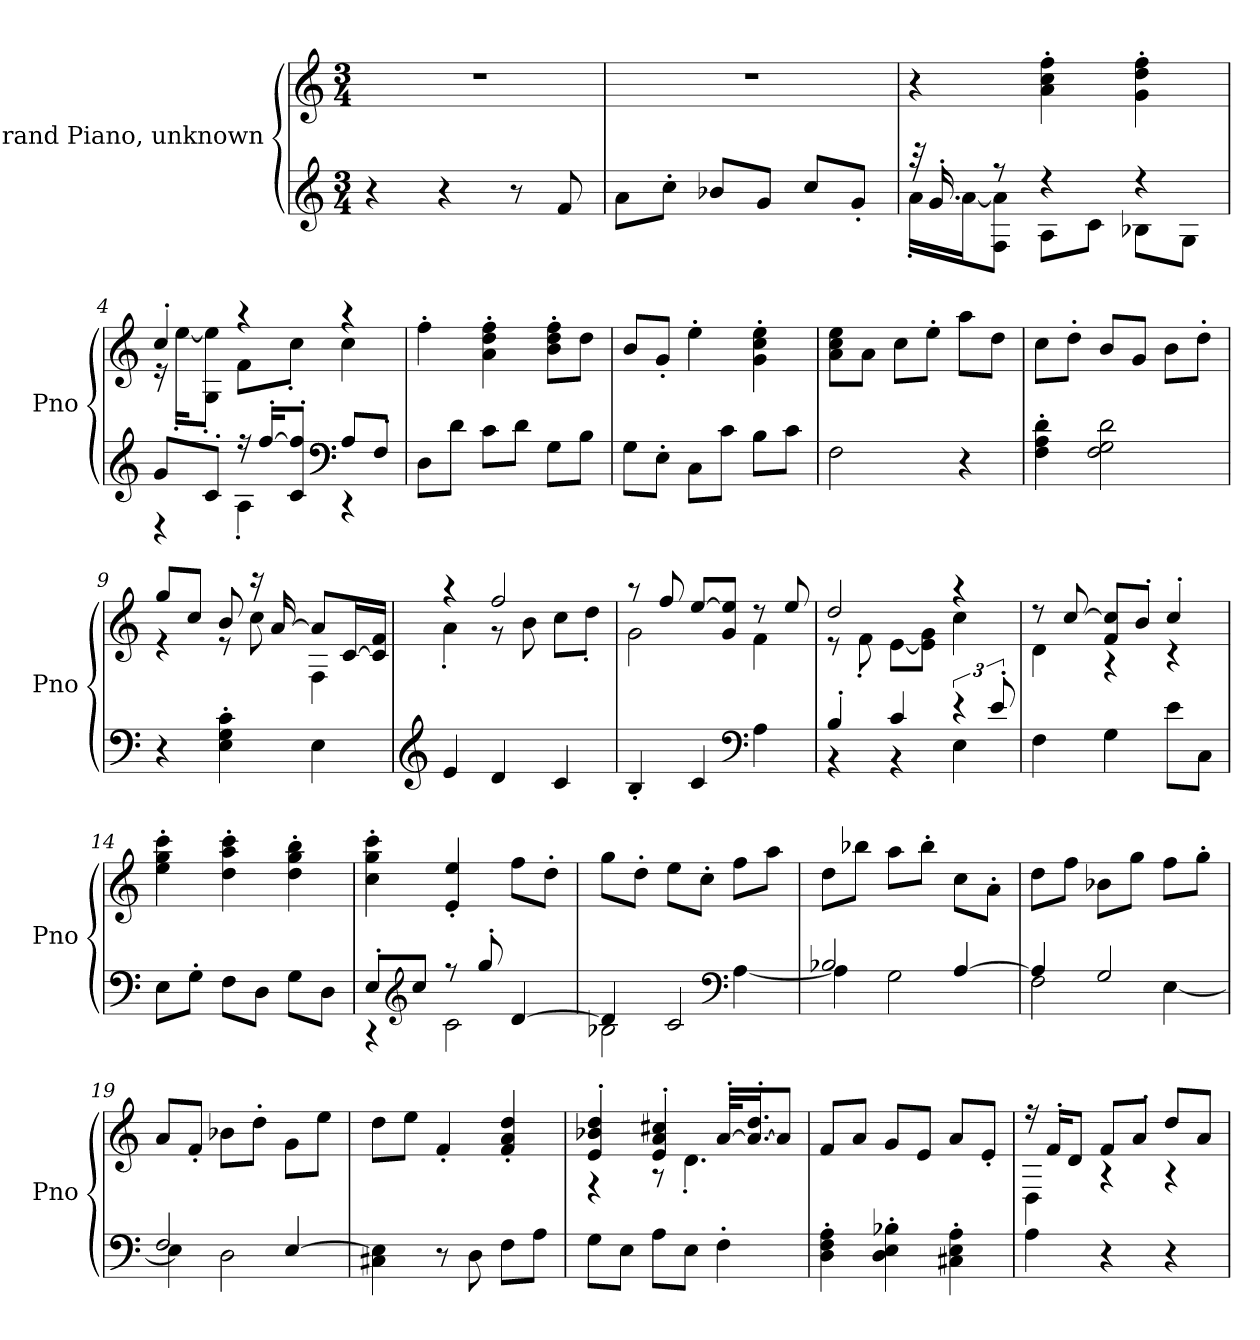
**kern	**kern
*part1	*part1
*staff2	*staff1
*I"Grand Piano, unknown	*
*I'Pno	*
*clefG2	*clefG2
*k[]	*k[]
*M3/4	*M3/4
*MM158	*MM158
=1	=1
4r	2.r
4r	.
8r	.
8f/	.
=2	=2
8a\L	2.r
8cc'\J	.
8b-X/L	.
8g/J	.
8cc/L	.
8g'/J	.
=3	=3
*^	*
32r	16a'\LL	4r
16.g'/	.	.
.	[16a\J	.
8r	8F\ 8a\]J	.
4r	8A\L	4a\' 4cc\' 4ff\'
.	8c\J	.
4r	8B-X\L	4g\' 4dd\' 4ff\'
.	8G\J	.
=4	=4	=4
*	*	*^
8g/L	4r	4cc'/	16r
.	.	.	[16ee'\KL
8c'/J	.	.	8G\' 8ee\]'J
16r	4A'\	4r	8f\L
[16ff'/KL	.	.	.
8c/' 8ff/]'J	.	.	8cc'\J
*clefF4	*	*	*
8A/L	4r	4r	4cc\
8F'/J	.	.	.
*v	*v	*	*
*	*v	*v
=5	=5
8D\L	4ff'\
8d\J	.
8c\L	4a\' 4dd\' 4ff\'
8d\J	.
8G\L	8b\' 8dd\' 8ff\'L
8B\J	8dd\J
!!LO:LB:g=z
=6	=6
8G\L	8b/L
8E'\J	8g'/J
8C\L	4ee'\
8c\J	.
8B\L	4g\' 4cc\' 4ee\'
8c\J	.
=7	=7
2F\	8a\ 8cc\ 8ee\L
.	8a\J
.	8cc\L
.	8ee'\J
4r	8aa\L
.	8dd\J
=8	=8
4F\' 4A\' 4d\'	8cc\L
.	8dd'\J
2F\ 2G\ 2d\	8b/L
.	8g/J
.	8b\L
.	8dd'\J
=9	=9
*	*^
4r	8gg/L	4r
.	8cc/J	.
4E\' 4G\' 4c\'	8b/	8r
.	16r	8cc\
.	[16a/	.
4E\	8a/L]	4F\
.	[16c/L	.
.	16c/] 16f/JJ	.
=10	=10	=10
*clefG2	*	*
4e/	4r	4a'\
4d/	2ff/	8r
.	.	8b\
4c/	.	8cc\L
.	.	8dd'\J
=11	=11	=11
4B'/	8r	2g\
.	8ff/	.
4c/	[8ee/L	.
.	8g/ 8ee/]J	.
*clefF4	*	*
4A\	8r	4f\
.	8ee/	.
!!LO:LB:g=z	!!
=12	=12	=12
*^	*	*
4B'/	4r	2dd/	8r
.	.	.	8f'\
4c/	4r	.	[8e\L
.	.	.	8e\] 8g\J
6r	4E\	4r	4cc\
12e'/	.	.	.
*v	*v	*	*
=13	=13	=13
4F\	8r	4d\
.	[8cc/	.
4G\	8f/ 8cc/]L	4r
.	8b'/J	.
8e\L	4cc'/	4r
8C\J	.	.
*	*v	*v
=14	=14
8E\L	4ee\' 4gg\' 4ccc\'
8G'\J	.
8F\L	4dd\' 4aa\' 4ccc\'
8D\J	.
8G\L	4dd\' 4gg\' 4bb\'
8D\J	.
=15	=15
*^	*
8E'/L	4r	4cc\' 4gg\' 4ccc\'
*clefG2	*	*
8cc/J	.	.
8r	2c\	4e/' 4ee/'
8gg'/	.	.
[4d/	.	8ff\L
.	.	8dd'\J
=16	=16	=16
4d/]	2B-X\	8gg\L
.	.	8dd'\J
2c/	.	8ee\L
.	.	8cc'\J
*clefF4	*	*
.	[4A\	8ff\L
.	.	8aa\J
=17	=17	=17
2B-X/	4A\]	8dd\L
.	.	8bb-X\J
.	2G\	8aa\L
.	.	8bb-'\J
[4A/	.	8cc\L
.	.	8a'\J
!!LO:LB:g=z
=18	=18	=18
4A/]	2F\	8dd\L
.	.	8ff\J
2G/	.	8b-X\L
.	.	8gg\J
.	[4E\	8ff\L
.	.	8gg'\J
=19	=19	=19
2F/	4E\]	8a/L
.	.	8f'/J
.	2D\	8b-X\L
.	.	8dd'\J
[4E/	.	8g\L
.	.	8ee\J
*v	*v	*
=20	=20
4C#X\ 4E\]	8dd\L
.	8ee\J
8r	4f'/
8D\	.
8F\L	4f/' 4a/' 4dd/'
8A\J	.
=21	=21
*	*^
8G\L	4e/' 4b-X/' 4dd/'	4r
8E\J	.	.
8A\L	4e/' 4a/' 4cc#X/'	8r
8E\J	.	4.d'\
4F'\	[32a'/KLL	.
.	16.a/_' 16.dd/'J	.
.	8a/J]	.
*	*v	*v
=22	=22
4D\' 4F\' 4A\'	8f/L
.	8a/J
4D\' 4E\' 4B-X\'	8g/L
.	8e/J
4C#X\' 4E\' 4A\'	8a/L
.	8e'/J
=23	=23
*	*^
4A\	16r	4D\
.	16f'/KL	.
.	8d/J	.
4r	8f/L	4r
.	8a'/J	.
4r	8dd/L	4r
.	8a/J	.
*	*v	*v
=	=
*-	*-
